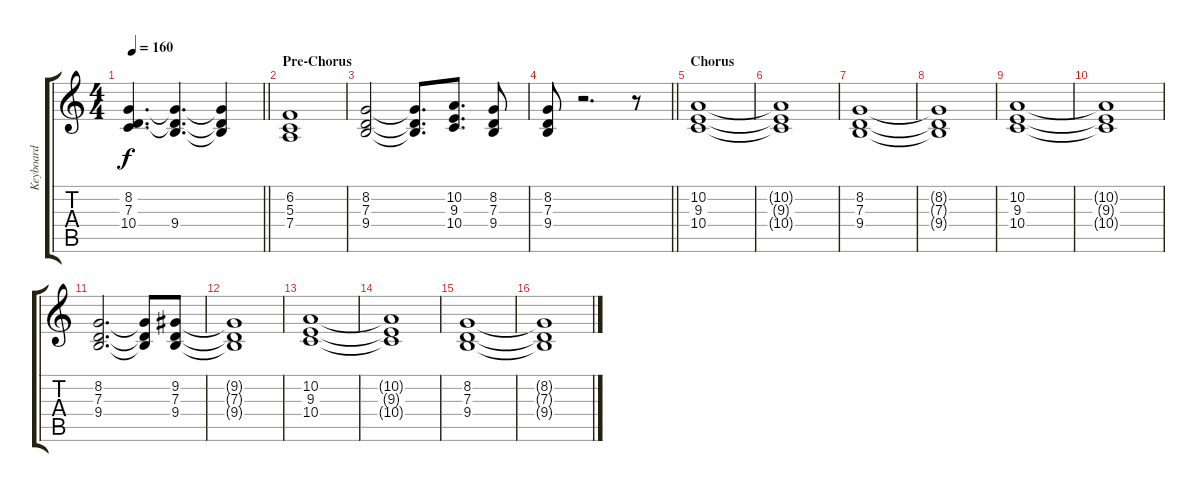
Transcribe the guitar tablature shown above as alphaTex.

\track ("Keyboard" "Keyboard") {instrument stringensemble1}
\staff {score tabs}
\tuning (E4 B3 G3 D3 A2 E2) {hide}
\ts (4 4)
\tempo 160
\clef g2
\barLineRight lightlight
\ks c
(8.2 7.3 10.4).4{d dy f} (8.2{t} 7.3{t} 9.4).4{d} (8.2{t} 7.3{t} 9.4{t}).4 |
\section ("" "Pre-Chorus")
(6.2 5.3 7.4).1 |
(8.2 7.3 9.4).2 (8.2{t} 7.3{t} 9.4{t}).8{d} (10.2 9.3 10.4).8{d} (8.2 7.3 9.4).8 |
\barLineRight lightlight
(8.2 7.3 9.4).8 r.2{d} r.8 |
\section ("" "Chorus")
(10.2 9.3 10.4).1 |
(10.2{t} 9.3{t} 10.4{t}).1 |
(8.2 7.3 9.4).1 |
(8.2{t} 7.3{t} 9.4{t}).1 |
(10.2 9.3 10.4).1 |
(10.2{t} 9.3{t} 10.4{t}).1 |
(8.2 7.3 9.4).2{d} (8.2{t} 7.3{t} 9.4{t}).8 (9.2 7.3 9.4).8 |
(9.2{t} 7.3{t} 9.4{t}).1 |
(10.2 9.3 10.4).1 |
(10.2{t} 9.3{t} 10.4{t}).1 |
(8.2 7.3 9.4).1 |
(8.2{t} 7.3{t} 9.4{t}).1
